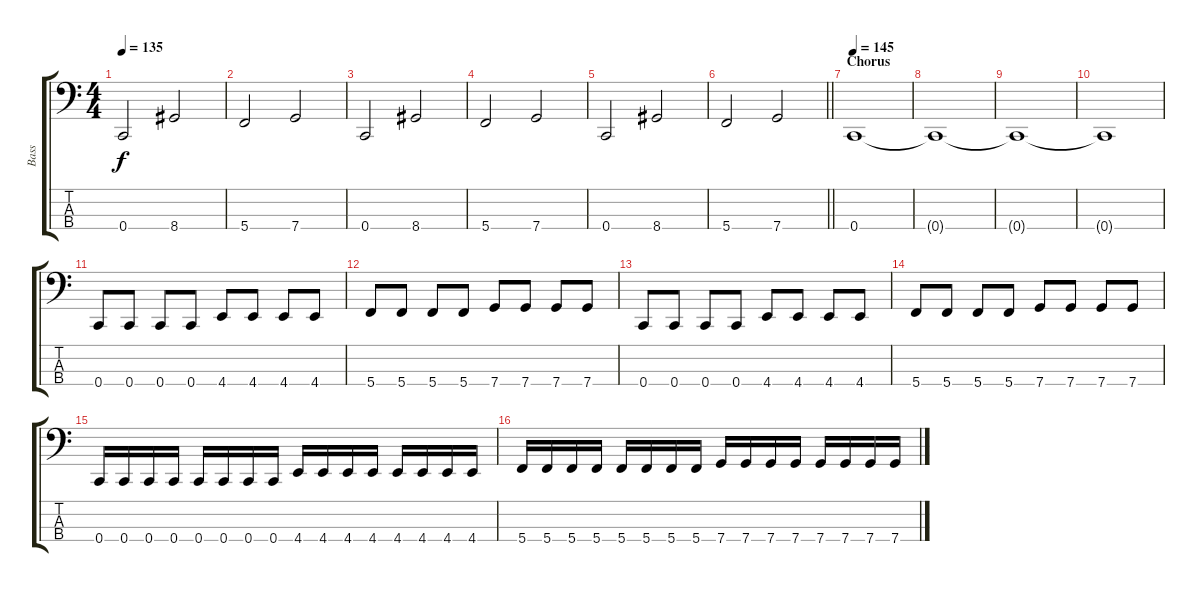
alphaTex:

\track ("Bass" "Bass") {instrument slapbass2}
\staff {score tabs}
\tuning (F2 C2 G1 C1) {hide}
\ts (4 4)
\tempo 135
\clef f4
\ks c
0.4.2{dy f} 8.4.2 |
5.4.2 7.4.2 |
0.4.2 8.4.2 |
5.4.2 7.4.2 |
0.4.2 8.4.2 |
\barLineRight lightlight
5.4.2 7.4.2 |
\section ("" "Chorus")
\tempo 145
0.4.1 |
0.4{t}.1 |
0.4{t}.1 |
0.4{t}.1 |
0.4.8 0.4.8 0.4.8 0.4.8 4.4.8 4.4.8 4.4.8 4.4.8 |
5.4.8 5.4.8 5.4.8 5.4.8 7.4.8 7.4.8 7.4.8 7.4.8 |
0.4.8 0.4.8 0.4.8 0.4.8 4.4.8 4.4.8 4.4.8 4.4.8 |
5.4.8 5.4.8 5.4.8 5.4.8 7.4.8 7.4.8 7.4.8 7.4.8 |
0.4.16 0.4.16 0.4.16 0.4.16 0.4.16 0.4.16 0.4.16 0.4.16 4.4.16 4.4.16 4.4.16 4.4.16 4.4.16 4.4.16 4.4.16 4.4.16 |
5.4.16 5.4.16 5.4.16 5.4.16 5.4.16 5.4.16 5.4.16 5.4.16 7.4.16 7.4.16 7.4.16 7.4.16 7.4.16 7.4.16 7.4.16 7.4.16
